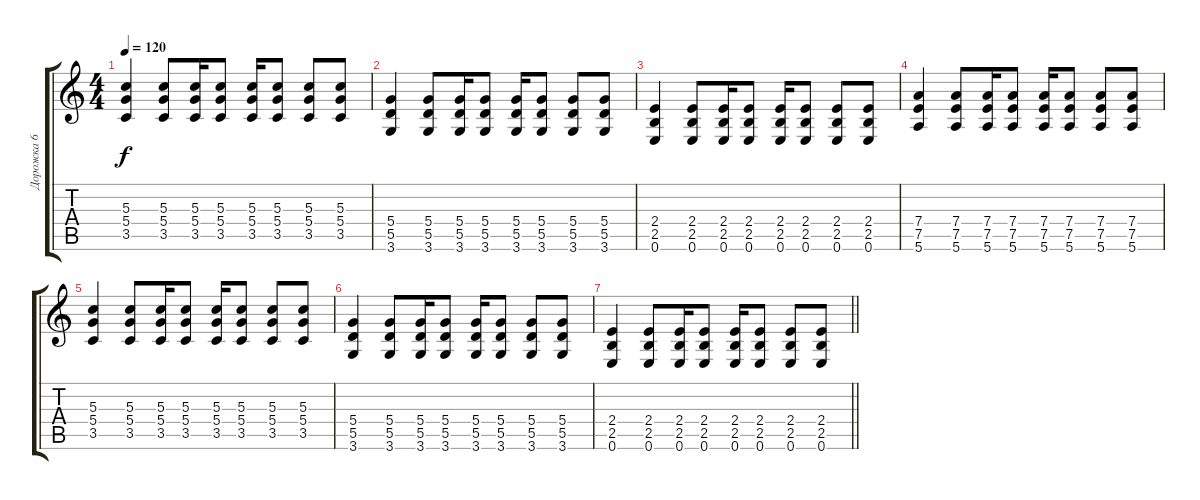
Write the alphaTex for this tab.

\track ("Дорожка 6" "Дорожка 6") {instrument distortionguitar}
\staff {score tabs}
\tuning (E4 B3 G3 D3 A2 E2) {hide}
\ts (4 4)
\tempo 120
\clef g2
\ks c
(5.3 5.4 3.5).4{dy f} (5.3 5.4 3.5).8 (5.3 5.4 3.5).16 (5.3 5.4 3.5).8 (5.3 5.4 3.5).16 (5.3 5.4 3.5).8 (5.3 5.4 3.5).8 (5.3 5.4 3.5).8 |
(5.4 5.5 3.6).4 (5.4 5.5 3.6).8 (5.4 5.5 3.6).16 (5.4 5.5 3.6).8 (5.4 5.5 3.6).16 (5.4 5.5 3.6).8 (5.4 5.5 3.6).8 (5.4 5.5 3.6).8 |
(2.4 2.5 0.6).4 (2.4 2.5 0.6).8 (2.4 2.5 0.6).16 (2.4 2.5 0.6).8 (2.4 2.5 0.6).16 (2.4 2.5 0.6).8 (2.4 2.5 0.6).8 (2.4 2.5 0.6).8 |
(7.4 7.5 5.6).4 (7.4 7.5 5.6).8 (7.4 7.5 5.6).16 (7.4 7.5 5.6).8 (7.4 7.5 5.6).16 (7.4 7.5 5.6).8 (7.4 7.5 5.6).8 (7.4 7.5 5.6).8 |
(5.3 5.4 3.5).4 (5.3 5.4 3.5).8 (5.3 5.4 3.5).16 (5.3 5.4 3.5).8 (5.3 5.4 3.5).16 (5.3 5.4 3.5).8 (5.3 5.4 3.5).8 (5.3 5.4 3.5).8 |
(5.4 5.5 3.6).4 (5.4 5.5 3.6).8 (5.4 5.5 3.6).16 (5.4 5.5 3.6).8 (5.4 5.5 3.6).16 (5.4 5.5 3.6).8 (5.4 5.5 3.6).8 (5.4 5.5 3.6).8 |
\barLineRight lightlight
(2.4 2.5 0.6).4 (2.4 2.5 0.6).8 (2.4 2.5 0.6).16 (2.4 2.5 0.6).8 (2.4 2.5 0.6).16 (2.4 2.5 0.6).8 (2.4 2.5 0.6).8 (2.4 2.5 0.6).8
